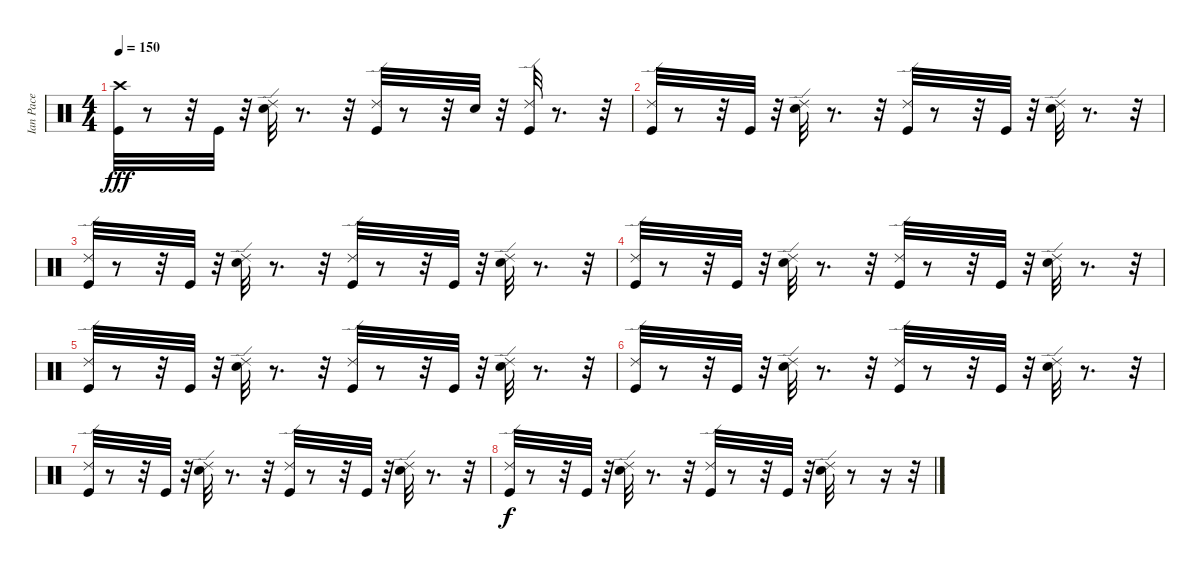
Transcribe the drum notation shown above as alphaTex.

\track ("Ian Pace" "Ian Pace") {instrument percussion}
\staff {score}
\articulation defaults
\ts (4 4)
\tempo 150
\clef neutral
\ks c
("Crash high (hit)" "Kick (hit)").32{dy fff} r.8 r.32 "Kick (hit)".32 r.32 ("Ride (edge) 2" "Electric Snare (hit)").32 r.8{d} r.32 ("Kick (hit)" "Ride (edge) 2").32 r.8 r.32 "Electric Snare (hit)".32 r.32 ("Ride (edge) 2" "Kick (hit)").32 r.8{d} r.32 |
("Kick (hit)" "Ride (edge) 2").32 r.8 r.32 "Kick (hit)".32 r.32 ("Electric Snare (hit)" "Ride (edge) 2").32 r.8{d} r.32 ("Kick (hit)" "Ride (edge) 2").32 r.8 r.32 "Kick (hit)".32 r.32 ("Electric Snare (hit)" "Ride (edge) 2").32 r.8{d} r.32 |
("Kick (hit)" "Ride (edge) 2").32 r.8 r.32 "Kick (hit)".32 r.32 ("Ride (edge) 2" "Electric Snare (hit)").32 r.8{d} r.32 ("Kick (hit)" "Ride (edge) 2").32 r.8 r.32 "Kick (hit)".32 r.32 ("Electric Snare (hit)" "Ride (edge) 2").32 r.8{d} r.32 |
("Kick (hit)" "Ride (edge) 2").32 r.8 r.32 "Kick (hit)".32 r.32 ("Electric Snare (hit)" "Ride (edge) 2").32 r.8{d} r.32 ("Ride (edge) 2" "Kick (hit)").32 r.8 r.32 "Kick (hit)".32 r.32 ("Electric Snare (hit)" "Ride (edge) 2").32 r.8{d} r.32 |
("Ride (edge) 2" "Kick (hit)").32 r.8 r.32 "Kick (hit)".32 r.32 ("Electric Snare (hit)" "Ride (edge) 2").32 r.8{d} r.32 ("Ride (edge) 2" "Kick (hit)").32 r.8 r.32 "Kick (hit)".32 r.32{volume 3} ("Ride (edge) 2" "Electric Snare (hit)").32 r.8{d} r.32 |
("Ride (edge) 2" "Kick (hit)").32 r.8 r.32 "Kick (hit)".32 r.32 ("Electric Snare (hit)" "Ride (edge) 2").32 r.8{d} r.32 ("Ride (edge) 2" "Kick (hit)").32 r.8 r.32 "Kick (hit)".32 r.32 ("Electric Snare (hit)" "Ride (edge) 2").32 r.8{d} r.32 |
("Ride (edge) 2" "Kick (hit)").32 r.8 r.32 "Kick (hit)".32 r.32 ("Ride (edge) 2" "Electric Snare (hit)").32 r.8{d} r.32 ("Ride (edge) 2" "Kick (hit)").32 r.8 r.32 "Kick (hit)".32 r.32 ("Ride (edge) 2" "Electric Snare (hit)").32 r.8{d} r.32 |
("Ride (edge) 2" "Kick (hit)").32{dy f} r.8 r.32 "Kick (hit)".32 r.32 ("Ride (edge) 2" "Electric Snare (hit)").32 r.8{d} r.32 ("Ride (edge) 2" "Kick (hit)").32 r.8 r.32 "Kick (hit)".32 r.32 ("Ride (edge) 2" "Electric Snare (hit)").32 r.8 r.16 r.32
